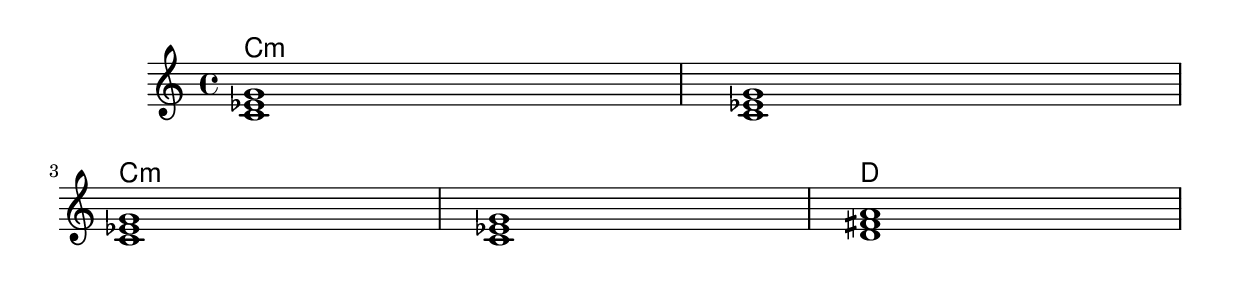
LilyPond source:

%% Do not edit this file; it is auto-generated from LSR http://lsr.dsi.unimi.it
%% This file is in the public domain.
\version "2.11.62"

\header {
  lsrtags = "chords"

  texidoces = "
Se pueden imprimir los acordes exclusivamente al comienzo de las
líneas y cuando cambia el acorde.

"
  doctitlees = "Imprimir los acordes cuando se produce un cambio"

  texidoc = "
Chord names can be displayed only at the start of lines and when the
chord changes.

"
  doctitle = "Showing chords at changes"
} % begin verbatim

harmonies = \chordmode {
  c1:m c:m \break c:m c:m d
}
<<
  \new ChordNames {
    \set chordChanges = ##t
    \harmonies
  }
  \new Staff {
    \relative c' { \harmonies }
  }
>>
